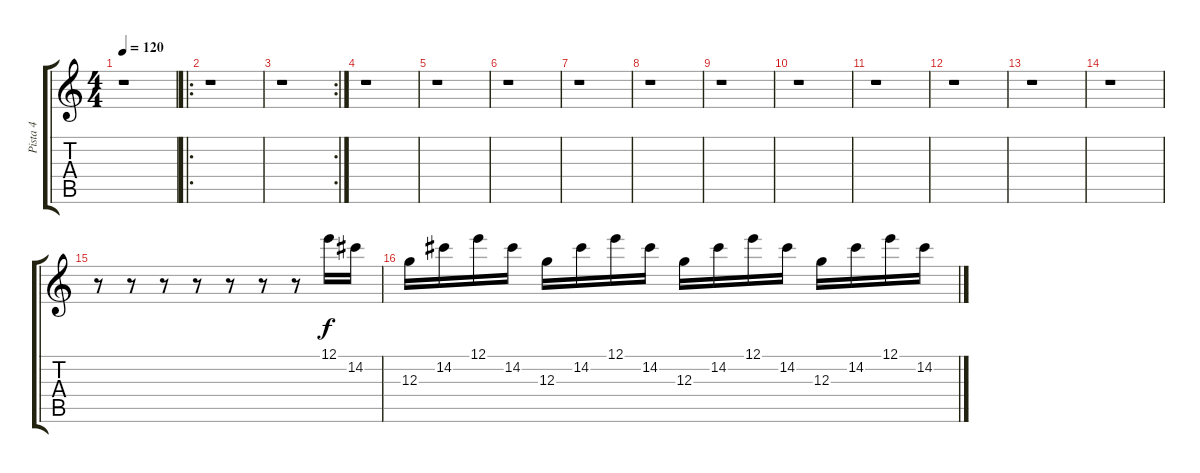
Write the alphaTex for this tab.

\track ("Pista 4" "Pista 4") {instrument overdrivenguitar}
\staff {score tabs}
\tuning (E4 B3 G3 D3 A2 E2) {hide}
\ts (4 4)
\tempo 120
\clef g2
\ks c
r.1{dy f instrument overdrivenguitar} |
\ro
r.1 |
\rc 2
r.1 |
r.1 |
r.1 |
r.1 |
r.1 |
r.1 |
r.1 |
r.1 |
r.1 |
r.1 |
r.1 |
r.1 |
r.8 r.8 r.8 r.8 r.8 r.8 r.8 12.1.16 14.2.16 |
12.3.16 14.2.16 12.1.16 14.2.16 12.3.16 14.2.16 12.1.16 14.2.16 12.3.16 14.2.16 12.1.16 14.2.16 12.3.16 14.2.16 12.1.16 14.2.16
